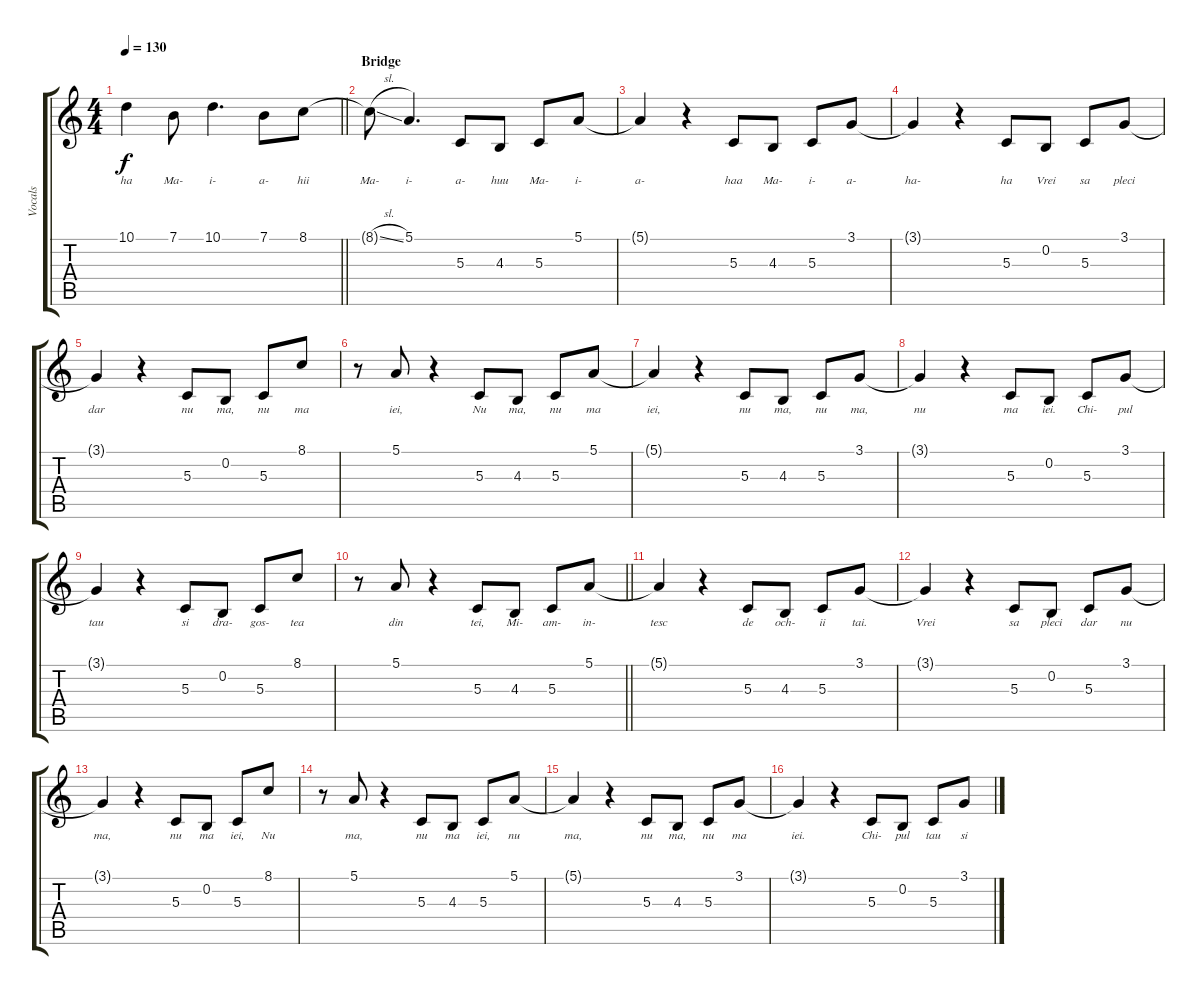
\track ("Vocals" "Vocals") {instrument lead2sawtooth}
\staff {score tabs}
\tuning (E4 B3 G3 D3 A2 E2) {hide}
\ts (4 4)
\tempo 130
\clef g2
\barLineRight lightlight
\ks c
10.1{t}.4{lyrics (0 "ha") lyrics (1 "") lyrics (2 "") lyrics (3 "") lyrics (4 "") dy f} 7.1.8{lyrics (0 "Ma-") lyrics (1 "") lyrics (2 "") lyrics (3 "") lyrics (4 "")} 10.1.4{d lyrics (0 "i-") lyrics (1 "") lyrics (2 "") lyrics (3 "") lyrics (4 "")} 7.1.8{lyrics (0 "a-") lyrics (1 "") lyrics (2 "") lyrics (3 "") lyrics (4 "")} 8.1.8{lyrics (0 "hii") lyrics (1 "") lyrics (2 "") lyrics (3 "") lyrics (4 "")} |
\section ("" "Bridge")
8.1{sl t}.8{lyrics (0 "Ma-") lyrics (1 "") lyrics (2 "") lyrics (3 "") lyrics (4 "")} 5.1.4{d lyrics (0 "i-") lyrics (1 "") lyrics (2 "") lyrics (3 "") lyrics (4 "")} 5.3.8{lyrics (0 "a-") lyrics (1 "") lyrics (2 "") lyrics (3 "") lyrics (4 "")} 4.3.8{lyrics (0 "huu") lyrics (1 "") lyrics (2 "") lyrics (3 "") lyrics (4 "")} 5.3.8{lyrics (0 "Ma-") lyrics (1 "") lyrics (2 "") lyrics (3 "") lyrics (4 "")} 5.1.8{lyrics (0 "i-") lyrics (1 "") lyrics (2 "") lyrics (3 "") lyrics (4 "")} |
5.1{t}.4{lyrics (0 "a-") lyrics (1 "") lyrics (2 "") lyrics (3 "") lyrics (4 "")} r.4 5.3.8{lyrics (0 "haa") lyrics (1 "") lyrics (2 "") lyrics (3 "") lyrics (4 "")} 4.3.8{lyrics (0 "Ma-") lyrics (1 "") lyrics (2 "") lyrics (3 "") lyrics (4 "")} 5.3.8{lyrics (0 "i-") lyrics (1 "") lyrics (2 "") lyrics (3 "") lyrics (4 "")} 3.1.8{lyrics (0 "a-") lyrics (1 "") lyrics (2 "") lyrics (3 "") lyrics (4 "")} |
3.1{t}.4{lyrics (0 "ha-") lyrics (1 "") lyrics (2 "") lyrics (3 "") lyrics (4 "")} r.4 5.3.8{lyrics (0 "ha") lyrics (1 "") lyrics (2 "") lyrics (3 "") lyrics (4 "")} 0.2.8{lyrics (0 "Vrei") lyrics (1 "") lyrics (2 "") lyrics (3 "") lyrics (4 "")} 5.3.8{lyrics (0 "sa") lyrics (1 "") lyrics (2 "") lyrics (3 "") lyrics (4 "")} 3.1.8{lyrics (0 "pleci") lyrics (1 "") lyrics (2 "") lyrics (3 "") lyrics (4 "")} |
3.1{t}.4{lyrics (0 "dar") lyrics (1 "") lyrics (2 "") lyrics (3 "") lyrics (4 "")} r.4 5.3.8{lyrics (0 "nu") lyrics (1 "") lyrics (2 "") lyrics (3 "") lyrics (4 "")} 0.2.8{lyrics (0 "ma,") lyrics (1 "") lyrics (2 "") lyrics (3 "") lyrics (4 "")} 5.3.8{lyrics (0 "nu") lyrics (1 "") lyrics (2 "") lyrics (3 "") lyrics (4 "")} 8.1.8{lyrics (0 "ma") lyrics (1 "") lyrics (2 "") lyrics (3 "") lyrics (4 "")} |
r.8 5.1.8{lyrics (0 "iei,") lyrics (1 "") lyrics (2 "") lyrics (3 "") lyrics (4 "")} r.4 5.3.8{lyrics (0 "Nu") lyrics (1 "") lyrics (2 "") lyrics (3 "") lyrics (4 "")} 4.3.8{lyrics (0 "ma,") lyrics (1 "") lyrics (2 "") lyrics (3 "") lyrics (4 "")} 5.3.8{lyrics (0 "nu") lyrics (1 "") lyrics (2 "") lyrics (3 "") lyrics (4 "")} 5.1.8{lyrics (0 "ma") lyrics (1 "") lyrics (2 "") lyrics (3 "") lyrics (4 "")} |
5.1{t}.4{lyrics (0 "iei,") lyrics (1 "") lyrics (2 "") lyrics (3 "") lyrics (4 "")} r.4 5.3.8{lyrics (0 "nu") lyrics (1 "") lyrics (2 "") lyrics (3 "") lyrics (4 "")} 4.3.8{lyrics (0 "ma,") lyrics (1 "") lyrics (2 "") lyrics (3 "") lyrics (4 "")} 5.3.8{lyrics (0 "nu") lyrics (1 "") lyrics (2 "") lyrics (3 "") lyrics (4 "")} 3.1.8{lyrics (0 "ma,") lyrics (1 "") lyrics (2 "") lyrics (3 "") lyrics (4 "")} |
3.1{t}.4{lyrics (0 "nu") lyrics (1 "") lyrics (2 "") lyrics (3 "") lyrics (4 "")} r.4 5.3.8{lyrics (0 "ma") lyrics (1 "") lyrics (2 "") lyrics (3 "") lyrics (4 "")} 0.2.8{lyrics (0 "iei.") lyrics (1 "") lyrics (2 "") lyrics (3 "") lyrics (4 "")} 5.3.8{lyrics (0 "Chi-") lyrics (1 "") lyrics (2 "") lyrics (3 "") lyrics (4 "")} 3.1.8{lyrics (0 "pul") lyrics (1 "") lyrics (2 "") lyrics (3 "") lyrics (4 "")} |
3.1{t}.4{lyrics (0 "tau") lyrics (1 "") lyrics (2 "") lyrics (3 "") lyrics (4 "")} r.4 5.3.8{lyrics (0 "si") lyrics (1 "") lyrics (2 "") lyrics (3 "") lyrics (4 "")} 0.2.8{lyrics (0 "dra-") lyrics (1 "") lyrics (2 "") lyrics (3 "") lyrics (4 "")} 5.3.8{lyrics (0 "gos-") lyrics (1 "") lyrics (2 "") lyrics (3 "") lyrics (4 "")} 8.1.8{lyrics (0 "tea") lyrics (1 "") lyrics (2 "") lyrics (3 "") lyrics (4 "")} |
\barLineRight lightlight
r.8 5.1.8{lyrics (0 "din") lyrics (1 "") lyrics (2 "") lyrics (3 "") lyrics (4 "")} r.4 5.3.8{lyrics (0 "tei,") lyrics (1 "") lyrics (2 "") lyrics (3 "") lyrics (4 "")} 4.3.8{lyrics (0 "Mi-") lyrics (1 "") lyrics (2 "") lyrics (3 "") lyrics (4 "")} 5.3.8{lyrics (0 "am-") lyrics (1 "") lyrics (2 "") lyrics (3 "") lyrics (4 "")} 5.1.8{lyrics (0 "in-") lyrics (1 "") lyrics (2 "") lyrics (3 "") lyrics (4 "")} |
5.1{t}.4{lyrics (0 "tesc") lyrics (1 "") lyrics (2 "") lyrics (3 "") lyrics (4 "")} r.4 5.3.8{lyrics (0 "de") lyrics (1 "") lyrics (2 "") lyrics (3 "") lyrics (4 "")} 4.3.8{lyrics (0 "och-") lyrics (1 "") lyrics (2 "") lyrics (3 "") lyrics (4 "")} 5.3.8{lyrics (0 "ii") lyrics (1 "") lyrics (2 "") lyrics (3 "") lyrics (4 "")} 3.1.8{lyrics (0 "tai.") lyrics (1 "") lyrics (2 "") lyrics (3 "") lyrics (4 "")} |
3.1{t}.4{lyrics (0 "Vrei") lyrics (1 "") lyrics (2 "") lyrics (3 "") lyrics (4 "")} r.4 5.3.8{lyrics (0 "sa") lyrics (1 "") lyrics (2 "") lyrics (3 "") lyrics (4 "")} 0.2.8{lyrics (0 "pleci") lyrics (1 "") lyrics (2 "") lyrics (3 "") lyrics (4 "")} 5.3.8{lyrics (0 "dar") lyrics (1 "") lyrics (2 "") lyrics (3 "") lyrics (4 "")} 3.1.8{lyrics (0 "nu") lyrics (1 "") lyrics (2 "") lyrics (3 "") lyrics (4 "")} |
3.1{t}.4{lyrics (0 "ma,") lyrics (1 "") lyrics (2 "") lyrics (3 "") lyrics (4 "")} r.4 5.3.8{lyrics (0 "nu") lyrics (1 "") lyrics (2 "") lyrics (3 "") lyrics (4 "")} 0.2.8{lyrics (0 "ma") lyrics (1 "") lyrics (2 "") lyrics (3 "") lyrics (4 "")} 5.3.8{lyrics (0 "iei,") lyrics (1 "") lyrics (2 "") lyrics (3 "") lyrics (4 "")} 8.1.8{lyrics (0 "Nu") lyrics (1 "") lyrics (2 "") lyrics (3 "") lyrics (4 "")} |
r.8 5.1.8{lyrics (0 "ma,") lyrics (1 "") lyrics (2 "") lyrics (3 "") lyrics (4 "")} r.4 5.3.8{lyrics (0 "nu") lyrics (1 "") lyrics (2 "") lyrics (3 "") lyrics (4 "")} 4.3.8{lyrics (0 "ma") lyrics (1 "") lyrics (2 "") lyrics (3 "") lyrics (4 "")} 5.3.8{lyrics (0 "iei,") lyrics (1 "") lyrics (2 "") lyrics (3 "") lyrics (4 "")} 5.1.8{lyrics (0 "nu") lyrics (1 "") lyrics (2 "") lyrics (3 "") lyrics (4 "")} |
5.1{t}.4{lyrics (0 "ma,") lyrics (1 "") lyrics (2 "") lyrics (3 "") lyrics (4 "")} r.4 5.3.8{lyrics (0 "nu") lyrics (1 "") lyrics (2 "") lyrics (3 "") lyrics (4 "")} 4.3.8{lyrics (0 "ma,") lyrics (1 "") lyrics (2 "") lyrics (3 "") lyrics (4 "")} 5.3.8{lyrics (0 "nu") lyrics (1 "") lyrics (2 "") lyrics (3 "") lyrics (4 "")} 3.1.8{lyrics (0 "ma") lyrics (1 "") lyrics (2 "") lyrics (3 "") lyrics (4 "")} |
3.1{t}.4{lyrics (0 "iei.") lyrics (1 "") lyrics (2 "") lyrics (3 "") lyrics (4 "")} r.4 5.3.8{lyrics (0 "Chi-") lyrics (1 "") lyrics (2 "") lyrics (3 "") lyrics (4 "")} 0.2.8{lyrics (0 "pul") lyrics (1 "") lyrics (2 "") lyrics (3 "") lyrics (4 "")} 5.3.8{lyrics (0 "tau") lyrics (1 "") lyrics (2 "") lyrics (3 "") lyrics (4 "")} 3.1.8{lyrics (0 "si") lyrics (1 "") lyrics (2 "") lyrics (3 "") lyrics (4 "")}
